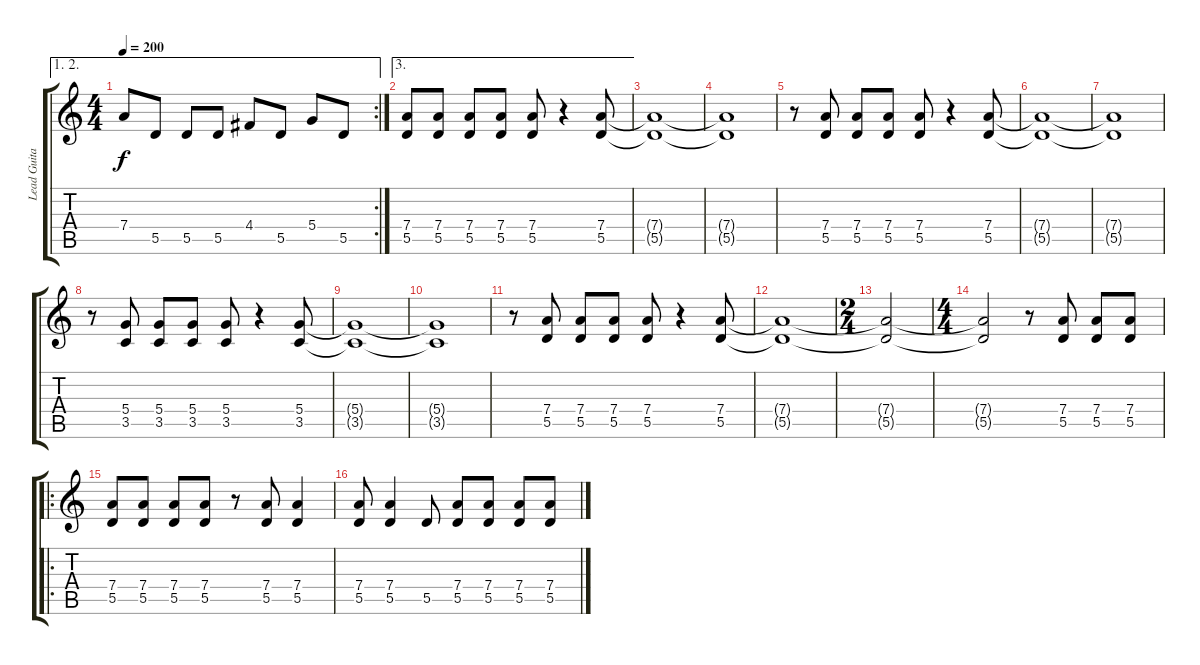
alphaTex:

\track ("Lead Guitar" "Lead Guita") {instrument distortionguitar}
\staff {score tabs}
\tuning (E4 B3 G3 D3 A2 E2) {hide}
\ae (1 2)
\rc 2
\ts (4 4)
\tempo 200
\clef g2
\ks c
7.4.8{dy f} 5.5.8 5.5.8 5.5.8 4.4.8 5.5.8 5.4.8 5.5.8 |
\ae 3
(7.4 5.5).8{instrument distortionguitar} (7.4 5.5).8 (7.4 5.5).8 (7.4 5.5).8 (7.4 5.5).8 r.4 (7.4 5.5).8 |
(7.4{t} 5.5{t}).1 |
(7.4{t} 5.5{t}).1 |
r.8{instrument distortionguitar} (7.4 5.5).8 (7.4 5.5).8 (7.4 5.5).8 (7.4 5.5).8 r.4 (7.4 5.5).8 |
(7.4{t} 5.5{t}).1 |
(7.4{t} 5.5{t}).1 |
r.8{instrument distortionguitar} (5.4 3.5).8 (5.4 3.5).8 (5.4 3.5).8 (5.4 3.5).8 r.4 (5.4 3.5).8 |
(5.4{t} 3.5{t}).1 |
(5.4{t} 3.5{t}).1 |
r.8{instrument distortionguitar} (7.4 5.5).8 (7.4 5.5).8 (7.4 5.5).8 (7.4 5.5).8 r.4 (7.4 5.5).8 |
(7.4{t} 5.5{t}).1 |
\ts (2 4)
(7.4{t} 5.5{t}).2 |
\ts (4 4)
(7.4{t} 5.5{t}).2 r.8 (7.4 5.5).8 (7.4 5.5).8 (7.4 5.5).8 |
\ro
(7.4 5.5).8 (7.4 5.5).8 (7.4 5.5).8 (7.4 5.5).8 r.8 (7.4 5.5).8 (7.4 5.5).4 |
(7.4 5.5).8 (7.4 5.5).4 5.5.8 (7.4 5.5).8 (7.4 5.5).8 (7.4 5.5).8 (7.4 5.5).8
